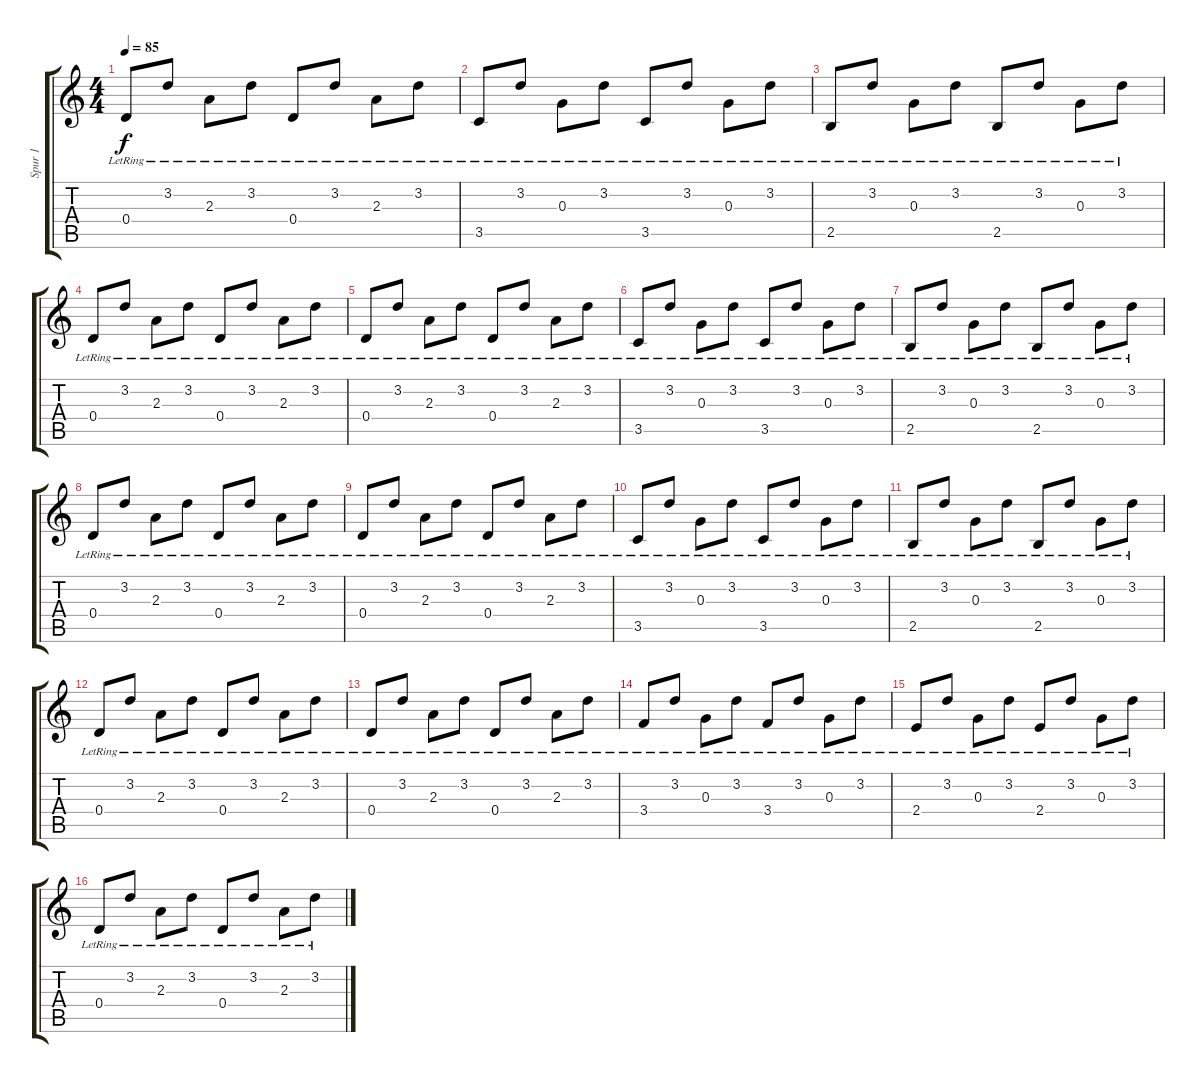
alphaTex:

\track ("Spur 1" "Spur 1") {instrument acousticguitarsteel}
\staff {score tabs}
\tuning (E4 B3 G3 D3 A2 E2) {hide}
\ts (4 4)
\tempo 85
\clef g2
\ks c
0.4{lr}.8{dy f} 3.2{lr}.8 2.3{lr}.8 3.2{lr}.8 0.4{lr}.8 3.2{lr}.8 2.3{lr}.8 3.2{lr}.8 |
3.5{lr}.8 3.2{lr}.8 0.3{lr}.8 3.2{lr}.8 3.5{lr}.8 3.2{lr}.8 0.3{lr}.8 3.2{lr}.8 |
2.5{lr}.8 3.2{lr}.8 0.3{lr}.8 3.2{lr}.8 2.5{lr}.8 3.2{lr}.8 0.3{lr}.8 3.2{lr}.8 |
0.4{lr}.8 3.2{lr}.8 2.3{lr}.8 3.2{lr}.8 0.4{lr}.8 3.2{lr}.8 2.3{lr}.8 3.2{lr}.8 |
0.4{lr}.8 3.2{lr}.8 2.3{lr}.8 3.2{lr}.8 0.4{lr}.8 3.2{lr}.8 2.3{lr}.8 3.2{lr}.8 |
3.5{lr}.8 3.2{lr}.8 0.3{lr}.8 3.2{lr}.8 3.5{lr}.8 3.2{lr}.8 0.3{lr}.8 3.2{lr}.8 |
2.5{lr}.8 3.2{lr}.8 0.3{lr}.8 3.2{lr}.8 2.5{lr}.8 3.2{lr}.8 0.3{lr}.8 3.2{lr}.8 |
0.4{lr}.8 3.2{lr}.8 2.3{lr}.8 3.2{lr}.8 0.4{lr}.8 3.2{lr}.8 2.3{lr}.8 3.2{lr}.8 |
0.4{lr}.8 3.2{lr}.8 2.3{lr}.8 3.2{lr}.8 0.4{lr}.8 3.2{lr}.8 2.3{lr}.8 3.2{lr}.8 |
3.5{lr}.8 3.2{lr}.8 0.3{lr}.8 3.2{lr}.8 3.5{lr}.8 3.2{lr}.8 0.3{lr}.8 3.2{lr}.8 |
2.5{lr}.8 3.2{lr}.8 0.3{lr}.8 3.2{lr}.8 2.5{lr}.8 3.2{lr}.8 0.3{lr}.8 3.2{lr}.8 |
0.4{lr}.8 3.2{lr}.8 2.3{lr}.8 3.2{lr}.8 0.4{lr}.8 3.2{lr}.8 2.3{lr}.8 3.2{lr}.8 |
0.4{lr}.8 3.2{lr}.8 2.3{lr}.8 3.2{lr}.8 0.4{lr}.8 3.2{lr}.8 2.3{lr}.8 3.2{lr}.8 |
3.4{lr}.8 3.2{lr}.8 0.3{lr}.8 3.2{lr}.8 3.4{lr}.8 3.2{lr}.8 0.3{lr}.8 3.2{lr}.8 |
2.4{lr}.8 3.2{lr}.8 0.3{lr}.8 3.2{lr}.8 2.4{lr}.8 3.2{lr}.8 0.3{lr}.8 3.2{lr}.8 |
0.4{lr}.8 3.2{lr}.8 2.3{lr}.8 3.2{lr}.8 0.4{lr}.8 3.2{lr}.8 2.3{lr}.8 3.2{lr}.8
